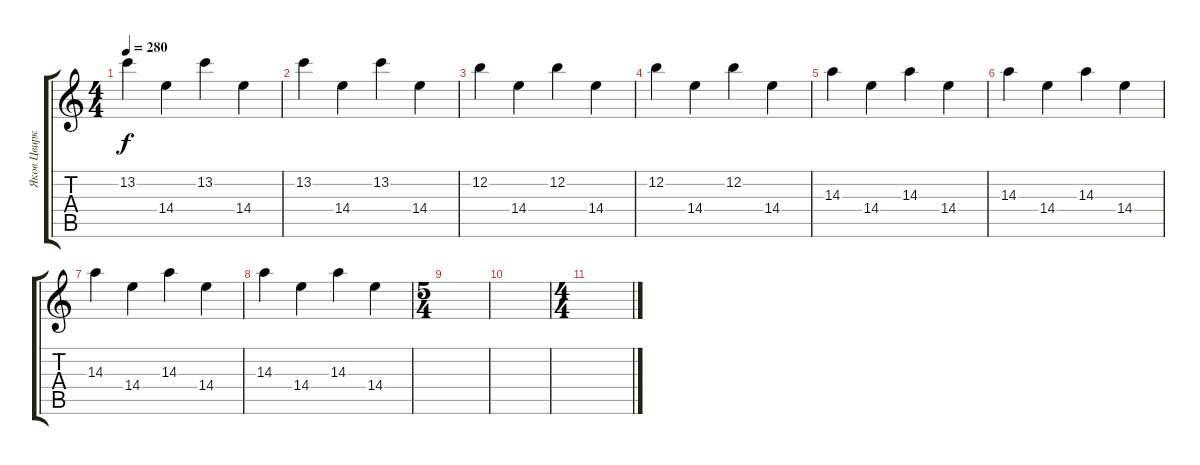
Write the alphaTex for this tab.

\track ("Яков Цвиркунов" "Яков Цвирк") {instrument overdrivenguitar}
\staff {score tabs}
\tuning (E4 B3 G3 D3 A2 E2) {hide}
\ts (4 4)
\tempo 280
\clef g2
\ks c
13.2.4{dy f} 14.4.4 13.2.4 14.4.4 |
13.2.4 14.4.4 13.2.4 14.4.4 |
12.2.4 14.4.4 12.2.4 14.4.4 |
12.2.4 14.4.4 12.2.4 14.4.4 |
14.3.4 14.4.4 14.3.4 14.4.4 |
14.3.4 14.4.4 14.3.4 14.4.4 |
14.3.4 14.4.4 14.3.4 14.4.4 |
14.3.4 14.4.4 14.3.4 14.4.4 |
\ts (5 4)
|
|
\ts (4 4)
